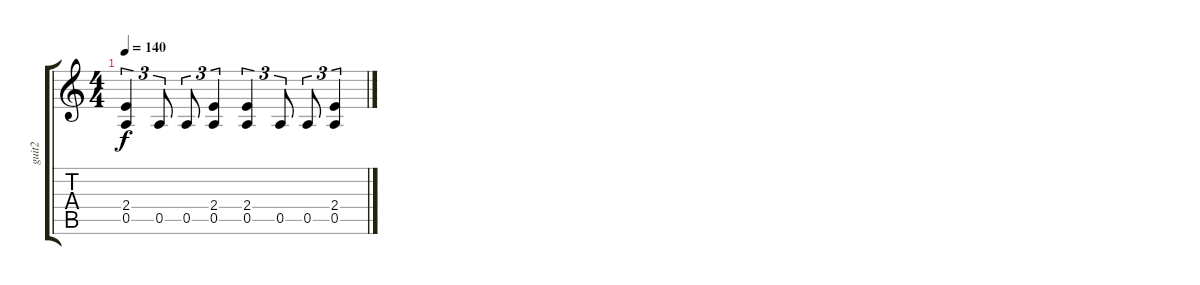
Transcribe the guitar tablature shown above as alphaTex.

\track ("guit2" "guit2") {instrument distortionguitar}
\staff {score tabs}
\tuning (E4 B3 G3 D3 A2 D2) {hide}
\ts (4 4)
\tempo 140
\clef g2
\ks c
(2.4 0.5).4{tu (3 2) dy f} 0.5.8{tu (3 2)} 0.5.8{tu (3 2)} (2.4 0.5).4{tu (3 2)} (2.4 0.5).4{tu (3 2)} 0.5.8{tu (3 2)} 0.5.8{tu (3 2)} (2.4 0.5).4{tu (3 2)}
